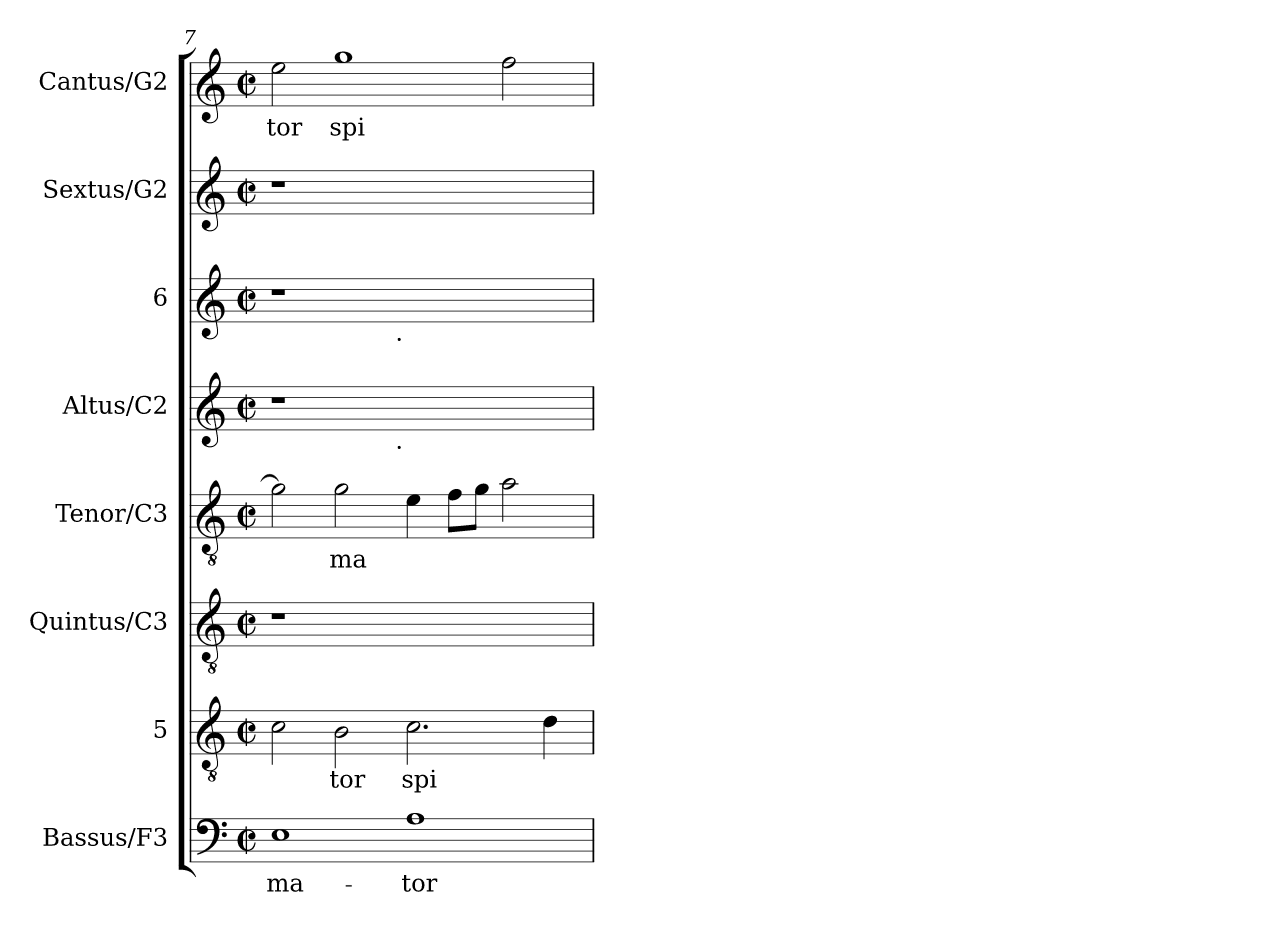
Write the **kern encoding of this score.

**kern	**text	**kern	**text	**kern	**kern	**text	**kern	**kern	**kern	**kern	**text
*part8	*part8	*part7	*part7	*part6	*part5	*part5	*part4	*part3	*part2	*part1	*part1
*staff8	*staff8	*staff7	*staff7	*staff6	*staff5	*staff5	*staff4	*staff3	*staff2	*staff1	*staff1
*I"Bassus/F3	*	*I"5	*	*I"Quintus/C3	*I"Tenor/C3	*	*I"Altus/C2	*I"6	*I"Sextus/G2	*I"Cantus/G2	*
*I'B	*	*	*	*	*I'T	*	*I'A	*	*	*I'C	*
*clefF4	*	*clefGv2	*	*clefGv2	*clefGv2	*	*clefG2	*clefG2	*clefG2	*clefG2	*
*k[]	*	*k[]	*	*k[]	*k[]	*	*k[]	*k[]	*k[]	*k[]	*
*C:	*	*C:	*	*C:	*C:	*	*C:	*C:	*C:	*C:	*
*M2/2	*	*M2/2	*	*M2/2	*M2/2	*	*M2/2	*M2/2	*M2/2	*M2/2	*
*met(c|)	*	*met(c|)	*	*met(c|)	*met(c|)	*	*met(c|)	*met(c|)	*met(c|)	*met(c|)	*
=7	=7	=7	=7	=7	=7	=7	=7	=7	=7	=7	=7
!	!LO:LY:b:cj	!	!LO:LY:b:cj	!	!	!LO:LY:b:cj	!	!	!	!	!LO:LY:b:cj
*	*	*	*	*	*	*	*^	*^	*	*	*
1E	-ma-	2c\	--	1r	2g\]	--	1r	2ryy	1r	2ryy	1r	2ee\	-tor
!	!	!	!LO:LY:b:cj	!	!	!LO:LY:b:cj	!	!	!	!	!	!	!LO:LY:b:cj
.	.	2B\	-tor	.	2g\	-ma-	.	4...ryy	.	4...ryy	.	1gg	spi-
!	!	!	!	!	!	!	!	!	!	!LO:TX:b:t=.	!	!	!
!	!	!	!	!	!	!	!	!LO:TX:b:t=.	!	!	!	!	!
.	.	.	.	.	.	.	.	1ryy	.	1ryy	.	.	.
!	!LO:LY:b:cj	!	!LO:LY:b:cj	!	!	!LO:LY:b:cj	!	!	!	!	!	!	!
1A	-tor	2.c\	spi-	1ryy	4e\	--	1ryy	.	1ryy	.	1ryy	.	.
!	!	!	!	!	!	!LO:LY:b:cj	!	!	!	!	!	!	!
.	.	.	.	.	8f\L	--	.	.	.	.	.	.	.
!	!	!	!	!	!	!LO:LY:b:cj	!	!	!	!	!	!	!
.	.	.	.	.	8g\J	--	.	.	.	.	.	.	.
!	!	!	!	!	!	!LO:LY:b:cj	!	!	!	!	!	!	!LO:LY:b:cj
.	.	.	.	.	2a\	--	.	.	.	.	.	2ff\	--
!	!	!	!LO:LY:b:cj	!	!	!	!	!	!	!	!	!	!
.	.	4d\	--	.	.	.	.	.	.	.	.	.	.
.	.	.	.	.	.	.	.	32ryy	.	32ryy	.	.	.
*	*	*	*	*	*	*	*v	*v	*	*	*	*	*
*	*	*	*	*	*	*	*	*v	*v	*	*	*
=	=	=	=	=	=	=	=	=	=	=	=
*-	*-	*-	*-	*-	*-	*-	*-	*-	*-	*-	*-
